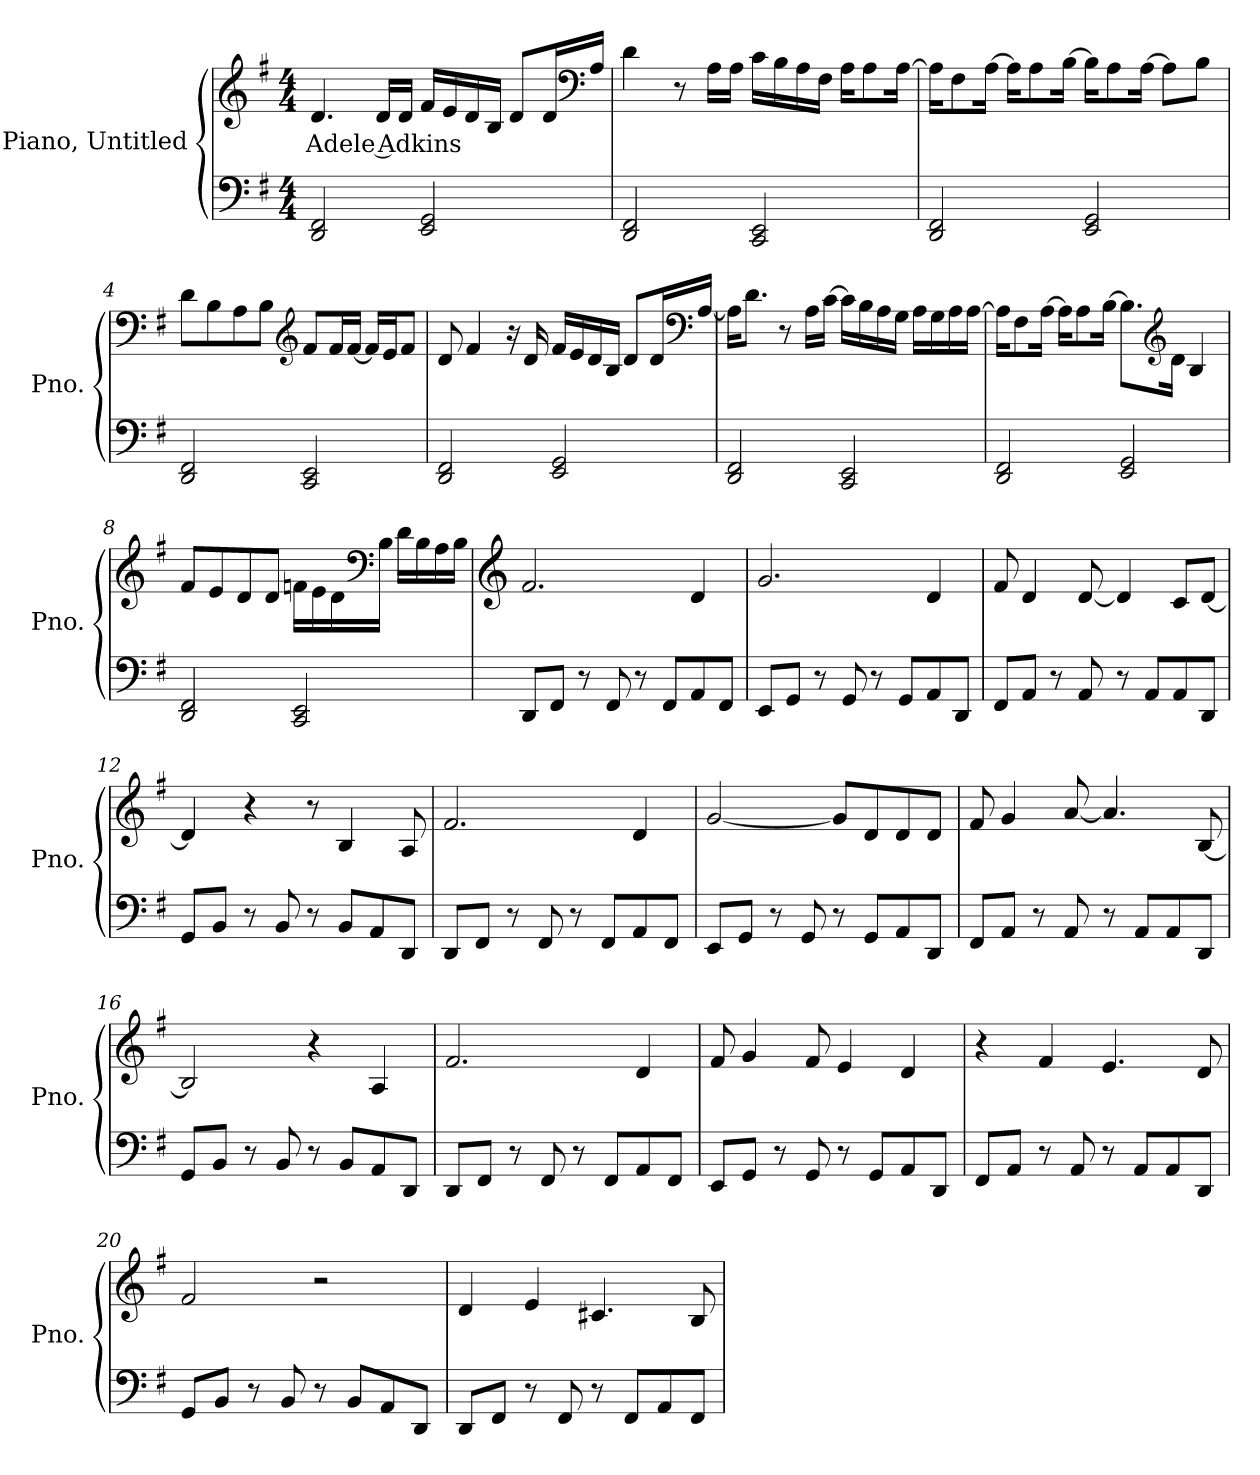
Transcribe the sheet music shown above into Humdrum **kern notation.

**kern	**kern	**text
*part2	*part1	*part1
*staff2	*staff1	*staff1
*I"Piano, Untitled	*I"Piano, Untitled	*
*I'Pno.	*I'Pno.	*
*clefF4	*clefG2	*
*k[f#]	*k[f#]	*
*M4/4	*M4/4	*
*MM92	*MM92	*
=1	=1	=1
!	!	!LO:LY:b
2DD/ 2FF#/	4.d/	Adele Adkins
.	16d/LL	.
.	16d/JJ	.
2EE/ 2GG/	16f#/LL	.
.	16e/	.
.	16d/	.
.	16B/JJ	.
.	8d/L	.
.	16d/L	.
*	*clefF4	*
.	16A/JJ	.
=2	=2	=2
2DD/ 2FF#/	4d\	.
.	8r	.
.	16A\LL	.
.	16A\JJ	.
2CC/ 2EE/	16c\LL	.
.	16B\	.
.	16A\	.
.	16F#\JJ	.
.	16A\KL	.
.	8A\	.
.	[16A\Jk	.
!!LO:LB:g=z
=3	=3	=3
2DD/ 2FF#/	16A\KL]	.
.	8F#\	.
.	[16A\Jk	.
.	16A\KL]	.
.	8A\	.
.	[16B\Jk	.
2EE/ 2GG/	16B\KL]	.
.	8A\	.
.	[16A\Jk	.
.	8A\L]	.
.	8B\J	.
=4	=4	=4
2DD/ 2FF#/	8d\L	.
.	8B\	.
.	8A\	.
.	8B\J	.
*	*clefG2	*
2CC/ 2EE/	8f#/L	.
.	16f#/L	.
.	[16f#/JJ	.
.	16f#/LL]	.
.	16e/J	.
.	8f#/J	.
=5	=5	=5
2DD/ 2FF#/	8d/	.
.	4f#/	.
.	16r	.
.	16d/	.
2EE/ 2GG/	16f#/LL	.
.	16e/	.
.	16d/	.
.	16B/JJ	.
.	8d/L	.
.	16d/L	.
*	*clefF4	*
.	[16A/JJ	.
!!LO:LB:g=z
=6	=6	=6
2DD/ 2FF#/	16A\KL]	.
.	8.d\J	.
.	8r	.
.	16A\LL	.
.	[16c\JJ	.
2CC/ 2EE/	16c\LL]	.
.	16B\	.
.	16A\	.
.	16G\JJ	.
.	16A\LL	.
.	16G\	.
.	16A\	.
.	[16A\JJ	.
=7	=7	=7
2DD/ 2FF#/	16A\KL]	.
.	8F#\	.
.	[16A\Jk	.
.	16A\KL]	.
.	8A\	.
.	[16B\Jk	.
2EE/ 2GG/	8.B\L]	.
*	*clefG2	*
.	16d\Jk	.
.	4B/	.
=8	=8	=8
2DD/ 2FF#/	8f#/L	.
.	8e/	.
.	8d/	.
.	8d/J	.
2CC/ 2EE/	16fn\LL	.
.	16e\	.
.	16d\	.
*	*clefF4	*
.	16B\JJ	.
.	16d\LL	.
.	16B\	.
.	16A\	.
.	16B\JJ	.
!!LO:LB:g=z
=9	=9	=9
*	*clefG2	*
8DD/L	2.f#/	.
8FF#/J	.	.
8r	.	.
8FF#/	.	.
8r	.	.
8FF#/L	.	.
8AA/	4d/	.
8FF#/J	.	.
=10	=10	=10
8EE/L	2.g/	.
8GG/J	.	.
8r	.	.
8GG/	.	.
8r	.	.
8GG/L	.	.
8AA/	4d/	.
8DD/J	.	.
=11	=11	=11
8FF#/L	8f#/	.
8AA/J	4d/	.
8r	.	.
8AA/	[8d/	.
8r	4d/]	.
8AA/L	.	.
8AA/	8c/L	.
8DD/J	[8d/J	.
=12	=12	=12
8GG/L	4d/]	.
8BB/J	.	.
8r	4r	.
8BB/	.	.
8r	8r	.
8BB/L	4B/	.
8AA/	.	.
8DD/J	8A/	.
!!LO:LB:g=z
=13	=13	=13
8DD/L	2.f#/	.
8FF#/J	.	.
8r	.	.
8FF#/	.	.
8r	.	.
8FF#/L	.	.
8AA/	4d/	.
8FF#/J	.	.
=14	=14	=14
8EE/L	[2g/	.
8GG/J	.	.
8r	.	.
8GG/	.	.
8r	8g/L]	.
8GG/L	8d/	.
8AA/	8d/	.
8DD/J	8d/J	.
=15	=15	=15
8FF#/L	8f#/	.
8AA/J	4g/	.
8r	.	.
8AA/	[8a/	.
8r	4.a/]	.
8AA/L	.	.
8AA/	.	.
8DD/J	[8B/	.
=16	=16	=16
8GG/L	2B/]	.
8BB/J	.	.
8r	.	.
8BB/	.	.
8r	4r	.
8BB/L	.	.
8AA/	4A/	.
8DD/J	.	.
!!LO:LB:g=z
=17	=17	=17
8DD/L	2.f#/	.
8FF#/J	.	.
8r	.	.
8FF#/	.	.
8r	.	.
8FF#/L	.	.
8AA/	4d/	.
8FF#/J	.	.
=18	=18	=18
8EE/L	8f#/	.
8GG/J	4g/	.
8r	.	.
8GG/	8f#/	.
8r	4e/	.
8GG/L	.	.
8AA/	4d/	.
8DD/J	.	.
=19	=19	=19
8FF#/L	4r	.
8AA/J	.	.
8r	4f#/	.
8AA/	.	.
8r	4.e/	.
8AA/L	.	.
8AA/	.	.
8DD/J	8d/	.
=20	=20	=20
8GG/L	2f#/	.
8BB/J	.	.
8r	.	.
8BB/	.	.
8r	2r	.
8BB/L	.	.
8AA/	.	.
8DD/J	.	.
!!LO:PB:g=z
=21	=21	=21
8DD/L	4d/	.
8FF#/J	.	.
8r	4e/	.
8FF#/	.	.
8r	4.c#X/	.
8FF#/L	.	.
8AA/	.	.
8FF#/J	8B/	.
=	=	=
*-	*-	*-
